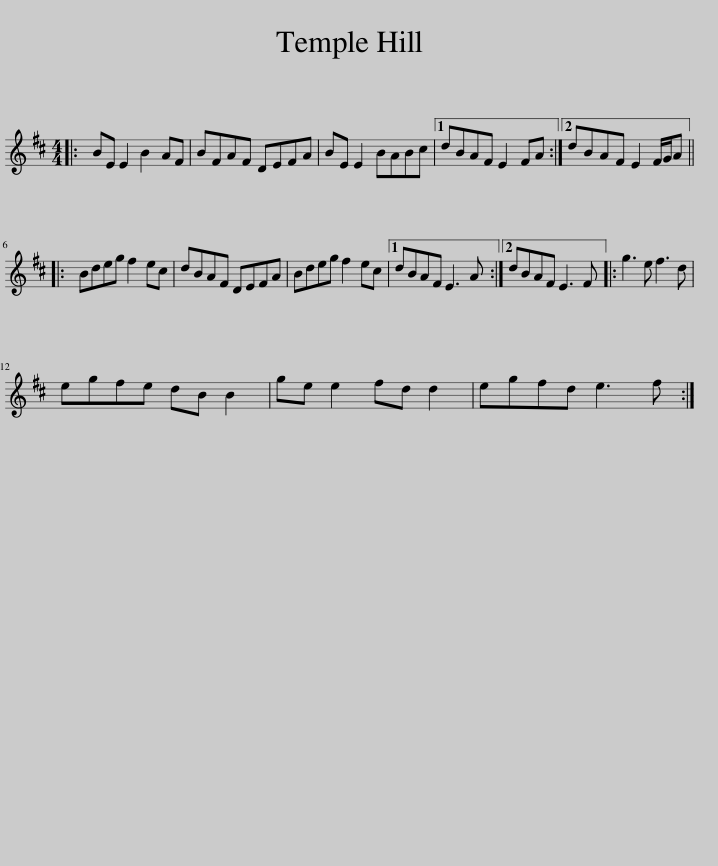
X:1
L:1/8
M:4/4
I:linebreak $
K:D
V:1 treble
V:1
|: BE E2 B2 AF | BFAF DEFA | BE E2 BABc |1 dBAF E2 FA :|2 dBAF E2 F/G/A |:$ %5
 Bdeg f2 ec | dBAF DEFA | Bdeg f2 ec |1 dBAF E3 A :|2 dBAF E3 F |: %10
 g3 e f3 d |$ egfe dB B2 | ge e2 fd d2 | egfd e3 f :| %14
